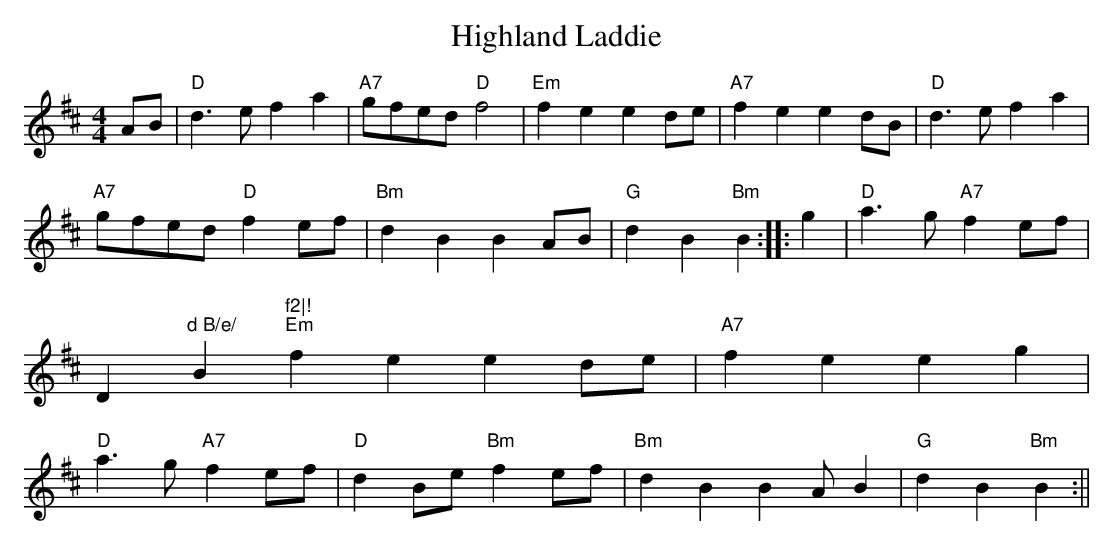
X:1
T:Highland Laddie
M:4/4
L:1/4
K:D
A/B/|"D"d>efa|"A7"g/f/e/d/ "D"f2|"Em"fee d/e/|"A7"feed/B/|"D"d>efa|!
"A7"g/f/e/d/ "D"f e/f/|"Bm"d B B A/B/|"G"dB"Bm"B:||:g|"D"a>g"A7"f e/f/|"
D"d B/e/ "Bm"f2|!
"Em"feed/e/|"A7"feeg|"D"a>g"A7"f e/f/|"D"d B/e/ "Bm"f e/f/|"Bm"d B B A/B
/|"G"dB"Bm"B:||
